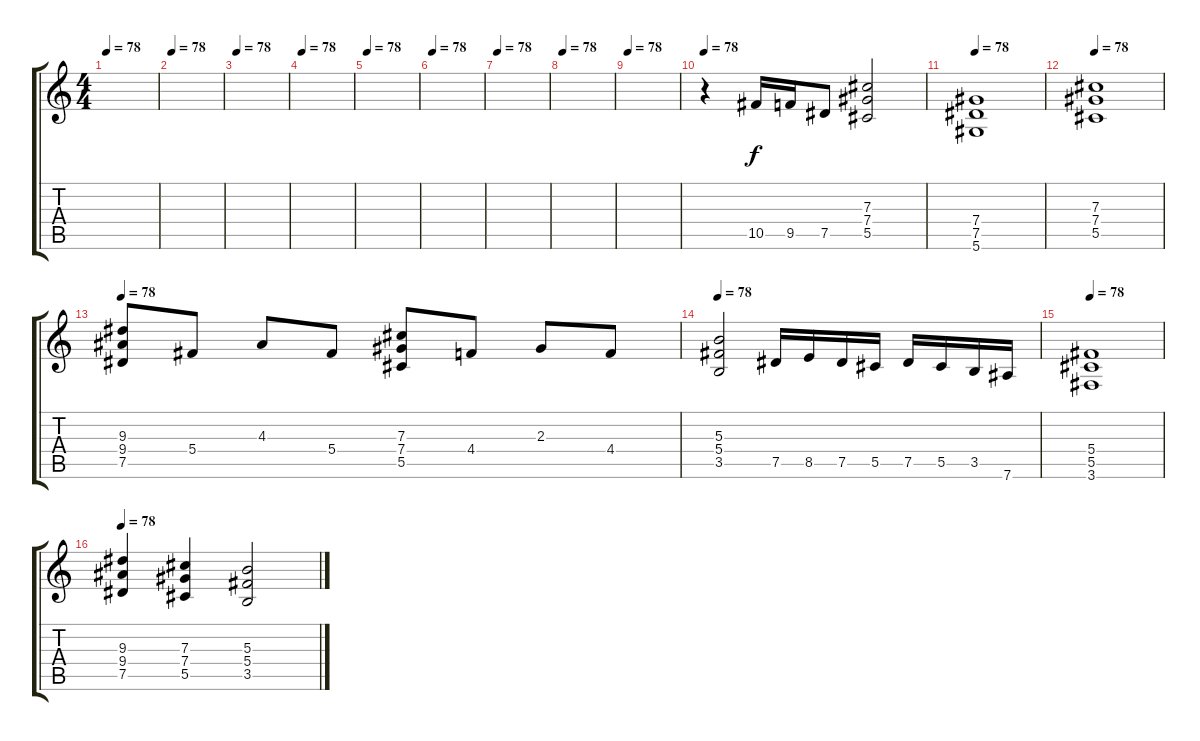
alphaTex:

\track "" {instrument overdrivenguitar}
\staff {score tabs}
\tuning (Eb4 Bb3 Gb3 Db3 Ab2 Eb2) {hide}
\ts (4 4)
\tempo 78
\clef g2
\ks c
|
\tempo 78
|
\tempo 78
|
\tempo 78
|
\tempo 78
|
\tempo 78
|
\tempo 78
|
\tempo 78
|
\tempo 78
|
\tempo 78
r.4 10.5.16 9.5.16 7.5.8 (7.3 7.4 5.5).2 |
\tempo 78
(7.4 7.5 5.6).1 |
\tempo 78
(7.3 7.4 5.5).1 |
\tempo 78
(9.3 9.4 7.5).8 5.4.8 4.3.8 5.4.8 (7.3 7.4 5.5).8 4.4.8 2.3.8 4.4.8 |
\tempo 78
(5.3 5.4 3.5).2 7.5.16 8.5.16 7.5.16 5.5.16 7.5.16 5.5.16 3.5.16 7.6.16 |
\tempo 78
(5.4 5.5 3.6).1 |
\tempo 78
(9.3 9.4 7.5).4 (7.3 7.4 5.5).4 (5.3 5.4 3.5).2
